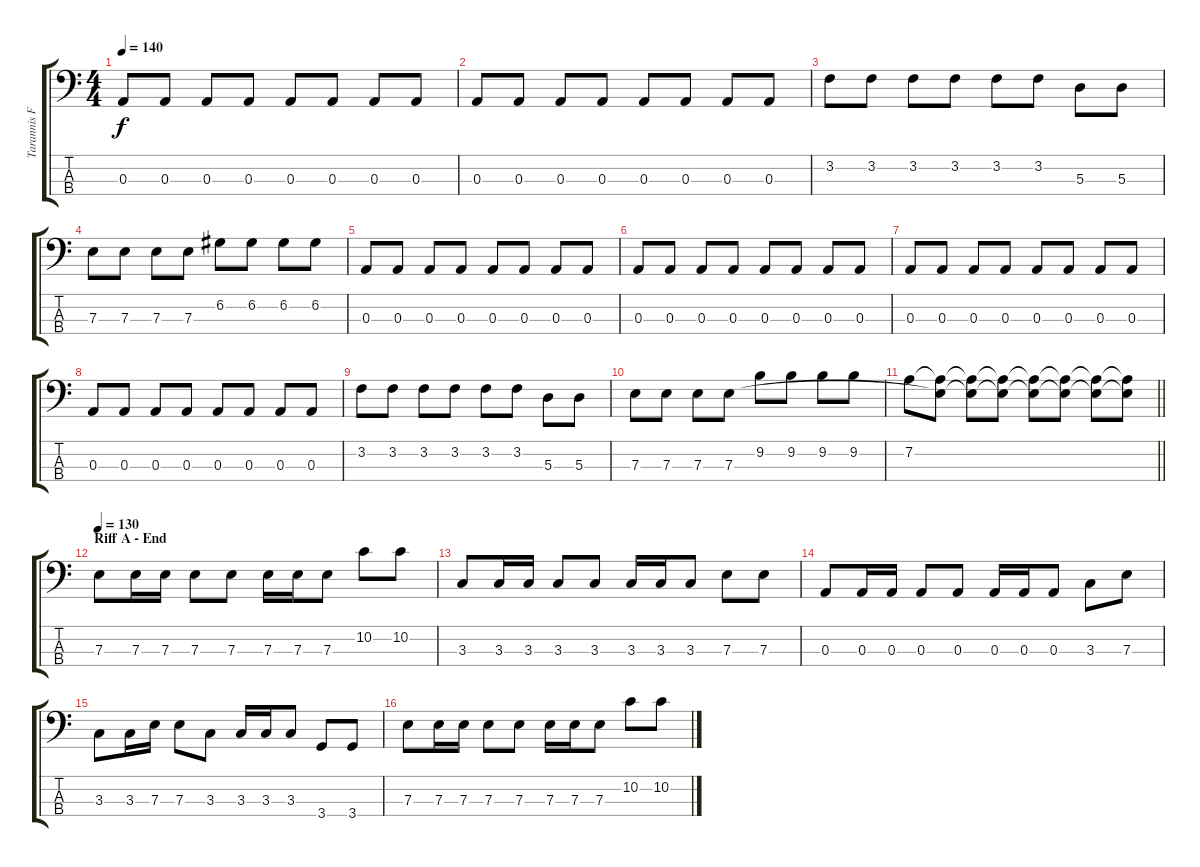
\track ("Tarannis Fingered Bass" "Tarannis F") {instrument electricbassfinger}
\staff {score tabs}
\tuning (G2 D2 A1 E1) {hide}
\ts (4 4)
\tempo 140
\clef f4
\ks c
0.3.8{dy f} 0.3.8 0.3.8 0.3.8 0.3.8 0.3.8 0.3.8 0.3.8 |
0.3.8 0.3.8 0.3.8 0.3.8 0.3.8 0.3.8 0.3.8 0.3.8 |
3.2.8 3.2.8 3.2.8 3.2.8 3.2.8 3.2.8 5.3.8 5.3.8 |
7.3.8 7.3.8 7.3.8 7.3.8 6.2.8 6.2.8 6.2.8 6.2.8 |
0.3.8 0.3.8 0.3.8 0.3.8 0.3.8 0.3.8 0.3.8 0.3.8 |
0.3.8 0.3.8 0.3.8 0.3.8 0.3.8 0.3.8 0.3.8 0.3.8 |
0.3.8 0.3.8 0.3.8 0.3.8 0.3.8 0.3.8 0.3.8 0.3.8 |
0.3.8 0.3.8 0.3.8 0.3.8 0.3.8 0.3.8 0.3.8 0.3.8 |
3.2.8 3.2.8 3.2.8 3.2.8 3.2.8 3.2.8 5.3.8 5.3.8 |
7.3.8 7.3.8 7.3.8 7.3.8 9.2.8 9.2.8 9.2.8 9.2.8 |
\barLineRight lightlight
7.2.8 (7.2{t} 7.3{t}).8 (7.2{t} 7.3{t}).8 (7.2{t} 7.3{t}).8 (7.2{t} 7.3{t}).8 (7.2{t} 7.3{t}).8 (7.2{t} 7.3{t}).8 (7.2{t} 7.3{t}).8 |
\section ("" "Riff A - End")
\tempo 125
\tempo 130
7.3.8 7.3.16 7.3.16 7.3.8 7.3.8 7.3.16 7.3.16 7.3.8 10.2.8 10.2.8 |
3.3.8 3.3.16 3.3.16 3.3.8 3.3.8 3.3.16 3.3.16 3.3.8 7.3.8 7.3.8 |
0.3.8 0.3.16 0.3.16 0.3.8 0.3.8 0.3.16 0.3.16 0.3.8 3.3.8 7.3.8 |
3.3.8 3.3.16 7.3.16 7.3.8 3.3.8 3.3.16 3.3.16 3.3.8 3.4.8 3.4.8 |
7.3.8 7.3.16 7.3.16 7.3.8 7.3.8 7.3.16 7.3.16 7.3.8 10.2.8 10.2.8
